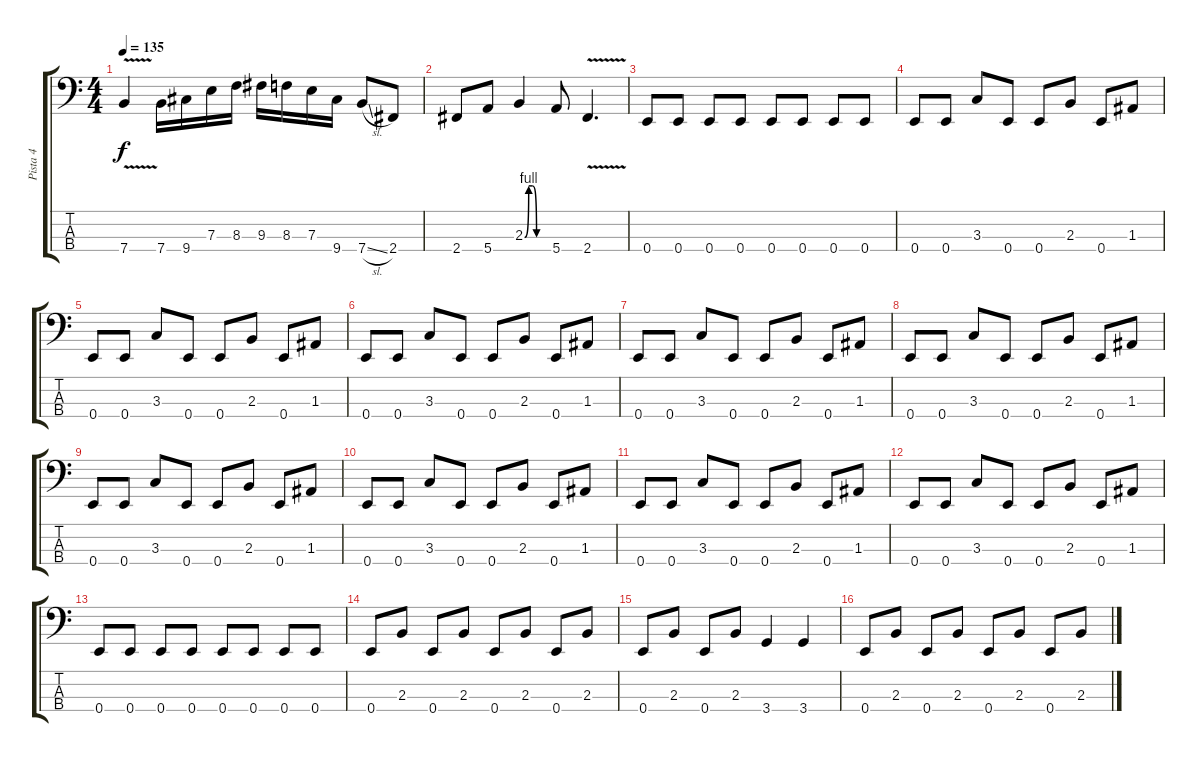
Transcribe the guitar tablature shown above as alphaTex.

\track ("Pista 4" "Pista 4") {instrument electricbasspick}
\staff {score tabs}
\tuning (G2 D2 A1 E1) {hide}
\ts (4 4)
\tempo 135
\clef f4
\ks c
7.4{v}.4{dy f} 7.4.16 9.4.16 7.3.16 8.3.16 9.3.16 8.3.16 7.3.16 9.4.16 7.4{sl}.8 2.4.8 |
2.4.8 5.4.8 2.3{be (custom 0 0 10 4 20 4 30 0 60 0)}.4 5.4.8 2.4{v}.4{d} |
0.4.8 0.4.8 0.4.8 0.4.8 0.4.8 0.4.8 0.4.8 0.4.8 |
0.4.8 0.4.8 3.3.8 0.4.8 0.4.8 2.3.8 0.4.8 1.3.8 |
0.4.8 0.4.8 3.3.8 0.4.8 0.4.8 2.3.8 0.4.8 1.3.8 |
0.4.8 0.4.8 3.3.8 0.4.8 0.4.8 2.3.8 0.4.8 1.3.8 |
0.4.8 0.4.8 3.3.8 0.4.8 0.4.8 2.3.8 0.4.8 1.3.8 |
0.4.8 0.4.8 3.3.8 0.4.8 0.4.8 2.3.8 0.4.8 1.3.8 |
0.4.8 0.4.8 3.3.8 0.4.8 0.4.8 2.3.8 0.4.8 1.3.8 |
0.4.8 0.4.8 3.3.8 0.4.8 0.4.8 2.3.8 0.4.8 1.3.8 |
0.4.8 0.4.8 3.3.8 0.4.8 0.4.8 2.3.8 0.4.8 1.3.8 |
0.4.8 0.4.8 3.3.8 0.4.8 0.4.8 2.3.8 0.4.8 1.3.8 |
0.4.8 0.4.8 0.4.8 0.4.8 0.4.8 0.4.8 0.4.8 0.4.8 |
0.4.8 2.3.8 0.4.8 2.3.8 0.4.8 2.3.8 0.4.8 2.3.8 |
0.4.8 2.3.8 0.4.8 2.3.8 3.4.4 3.4.4 |
0.4.8 2.3.8 0.4.8 2.3.8 0.4.8 2.3.8 0.4.8 2.3.8
